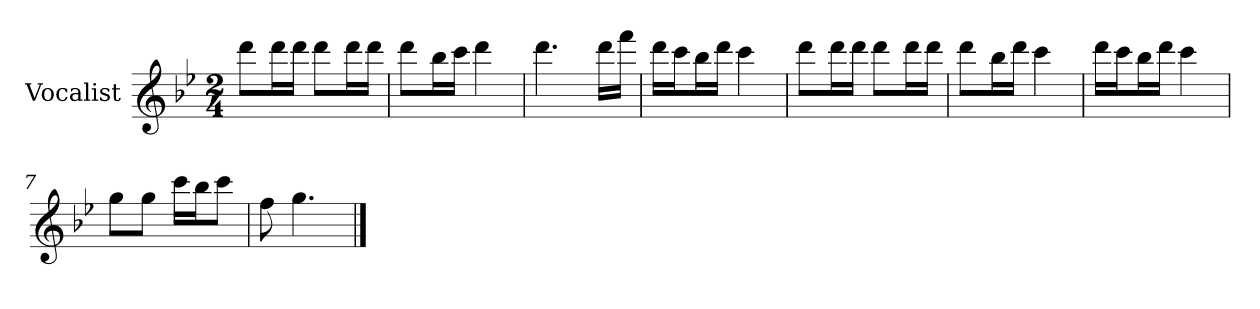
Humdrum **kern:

**kern
*part1
*staff1
*I"Vocalist
*k[b-e-]
*B-:
*M2/4
=
8dddL
16dddL
16dddJJ
8dddL
16dddL
16dddJJ
=1
8dddL
16bb-L
16cccJJ
4ddd
=2
4.ddd
16dddLL
16fffJJ
=3
16dddLL
16cccJ
16bb-L
16dddJJ
4ccc
=4
8dddL
16dddL
16dddJJ
8dddL
16dddL
16dddJJ
=5
8dddL
16bb-L
16dddJJ
4ccc
=6
16dddLL
16cccJ
16bb-L
16dddJJ
4ccc
=7
8ggL
8ggJ
16cccLL
16bb-J
8cccJ
=8
8ff
4.gg
==
*-
